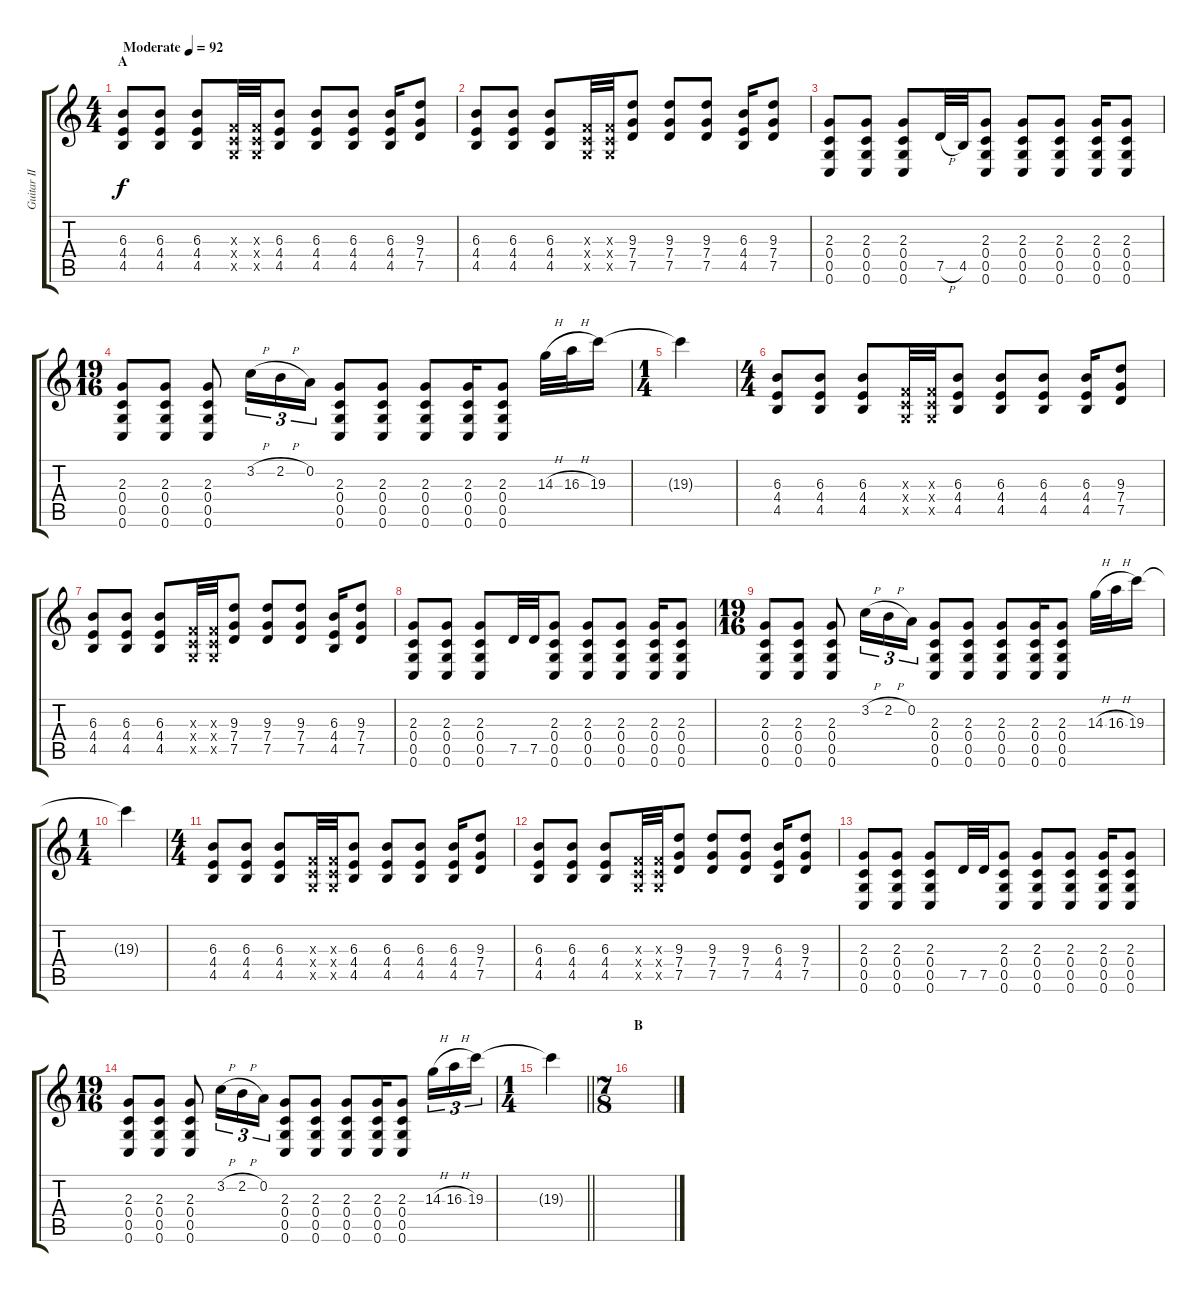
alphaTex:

\track ("Guitar II" "Guitar II") {instrument overdrivenguitar}
\staff {score tabs}
\tuning (D4 A3 F3 C3 G2 C2) {hide}
\ts (4 4)
\section ("" "A")
\tempo (92 "Moderate")
\clef g2
\ks c
(6.3 4.4 4.5).8{dy f instrument overdrivenguitar} (6.3 4.4 4.5).8 (6.3 4.4 4.5).8 (0.3{x} 0.4{x} 0.5{x}).32 (0.3{x} 0.4{x} 0.5{x}).32 (6.3 4.4 4.5).8 (6.3 4.4 4.5).8 (6.3 4.4 4.5).8 (6.3 4.4 4.5).16 (9.3 7.4 7.5).8 |
(6.3 4.4 4.5).8 (6.3 4.4 4.5).8 (6.3 4.4 4.5).8 (0.3{x} 0.4{x} 0.5{x}).32 (0.3{x} 0.4{x} 0.5{x}).32 (9.3 7.4 7.5).8 (9.3 7.4 7.5).8 (9.3 7.4 7.5).8 (6.3 4.4 4.5).16 (9.3 7.4 7.5).8 |
(2.3 0.4 0.5 0.6).8 (2.3 0.4 0.5 0.6).8 (2.3 0.4 0.5 0.6).8 7.5{h}.32 4.5.32 (2.3 0.4 0.5 0.6).8 (2.3 0.4 0.5 0.6).8 (2.3 0.4 0.5 0.6).8 (2.3 0.4 0.5 0.6).16 (2.3 0.4 0.5 0.6).8 |
\ts (19 16)
(2.3 0.4 0.5 0.6).8 (2.3 0.4 0.5 0.6).8 (2.3 0.4 0.5 0.6).8 3.2{h}.16{tu (3 2)} 2.2{h}.16{tu (3 2)} 0.2.16{tu (3 2)} (2.3 0.4 0.5 0.6).8 (2.3 0.4 0.5 0.6).8 (2.3 0.4 0.5 0.6).8 (2.3 0.4 0.5 0.6).16 (2.3 0.4 0.5 0.6).8 14.3{h}.32 16.3{h}.32 19.3.16 |
\ts (1 4)
19.3{t}.4 |
\ts (4 4)
(6.3 4.4 4.5).8 (6.3 4.4 4.5).8 (6.3 4.4 4.5).8 (0.3{x} 0.4{x} 0.5{x}).32 (0.3{x} 0.4{x} 0.5{x}).32 (6.3 4.4 4.5).8 (6.3 4.4 4.5).8 (6.3 4.4 4.5).8 (6.3 4.4 4.5).16 (9.3 7.4 7.5).8 |
(6.3 4.4 4.5).8 (6.3 4.4 4.5).8 (6.3 4.4 4.5).8 (0.3{x} 0.4{x} 0.5{x}).32 (0.3{x} 0.4{x} 0.5{x}).32 (9.3 7.4 7.5).8 (9.3 7.4 7.5).8 (9.3 7.4 7.5).8 (6.3 4.4 4.5).16 (9.3 7.4 7.5).8 |
(2.3 0.4 0.5 0.6).8 (2.3 0.4 0.5 0.6).8 (2.3 0.4 0.5 0.6).8 7.5.32 7.5.32 (2.3 0.4 0.5 0.6).8 (2.3 0.4 0.5 0.6).8 (2.3 0.4 0.5 0.6).8 (2.3 0.4 0.5 0.6).16 (2.3 0.4 0.5 0.6).8 |
\ts (19 16)
(2.3 0.4 0.5 0.6).8 (2.3 0.4 0.5 0.6).8 (2.3 0.4 0.5 0.6).8 3.2{h}.16{tu (3 2)} 2.2{h}.16{tu (3 2)} 0.2.16{tu (3 2)} (2.3 0.4 0.5 0.6).8 (2.3 0.4 0.5 0.6).8 (2.3 0.4 0.5 0.6).8 (2.3 0.4 0.5 0.6).16 (2.3 0.4 0.5 0.6).8 14.3{h}.32 16.3{h}.32 19.3.16 |
\ts (1 4)
19.3{t}.4 |
\ts (4 4)
(6.3 4.4 4.5).8 (6.3 4.4 4.5).8 (6.3 4.4 4.5).8 (0.3{x} 0.4{x} 0.5{x}).32 (0.3{x} 0.4{x} 0.5{x}).32 (6.3 4.4 4.5).8 (6.3 4.4 4.5).8 (6.3 4.4 4.5).8 (6.3 4.4 4.5).16 (9.3 7.4 7.5).8 |
(6.3 4.4 4.5).8 (6.3 4.4 4.5).8 (6.3 4.4 4.5).8 (0.3{x} 0.4{x} 0.5{x}).32 (0.3{x} 0.4{x} 0.5{x}).32 (9.3 7.4 7.5).8 (9.3 7.4 7.5).8 (9.3 7.4 7.5).8 (6.3 4.4 4.5).16 (9.3 7.4 7.5).8 |
(2.3 0.4 0.5 0.6).8 (2.3 0.4 0.5 0.6).8 (2.3 0.4 0.5 0.6).8 7.5.32 7.5.32 (2.3 0.4 0.5 0.6).8 (2.3 0.4 0.5 0.6).8 (2.3 0.4 0.5 0.6).8 (2.3 0.4 0.5 0.6).16 (2.3 0.4 0.5 0.6).8 |
\ts (19 16)
(2.3 0.4 0.5 0.6).8 (2.3 0.4 0.5 0.6).8 (2.3 0.4 0.5 0.6).8 3.2{h}.16{tu (3 2)} 2.2{h}.16{tu (3 2)} 0.2.16{tu (3 2)} (2.3 0.4 0.5 0.6).8 (2.3 0.4 0.5 0.6).8 (2.3 0.4 0.5 0.6).8 (2.3 0.4 0.5 0.6).16 (2.3 0.4 0.5 0.6).8 14.3{h}.16{tu (3 2)} 16.3{h}.16{tu (3 2)} 19.3.16{tu (3 2)} |
\ts (1 4)
\barLineRight lightlight
19.3{t}.4 |
\ts (7 8)
\section ("" "B")
